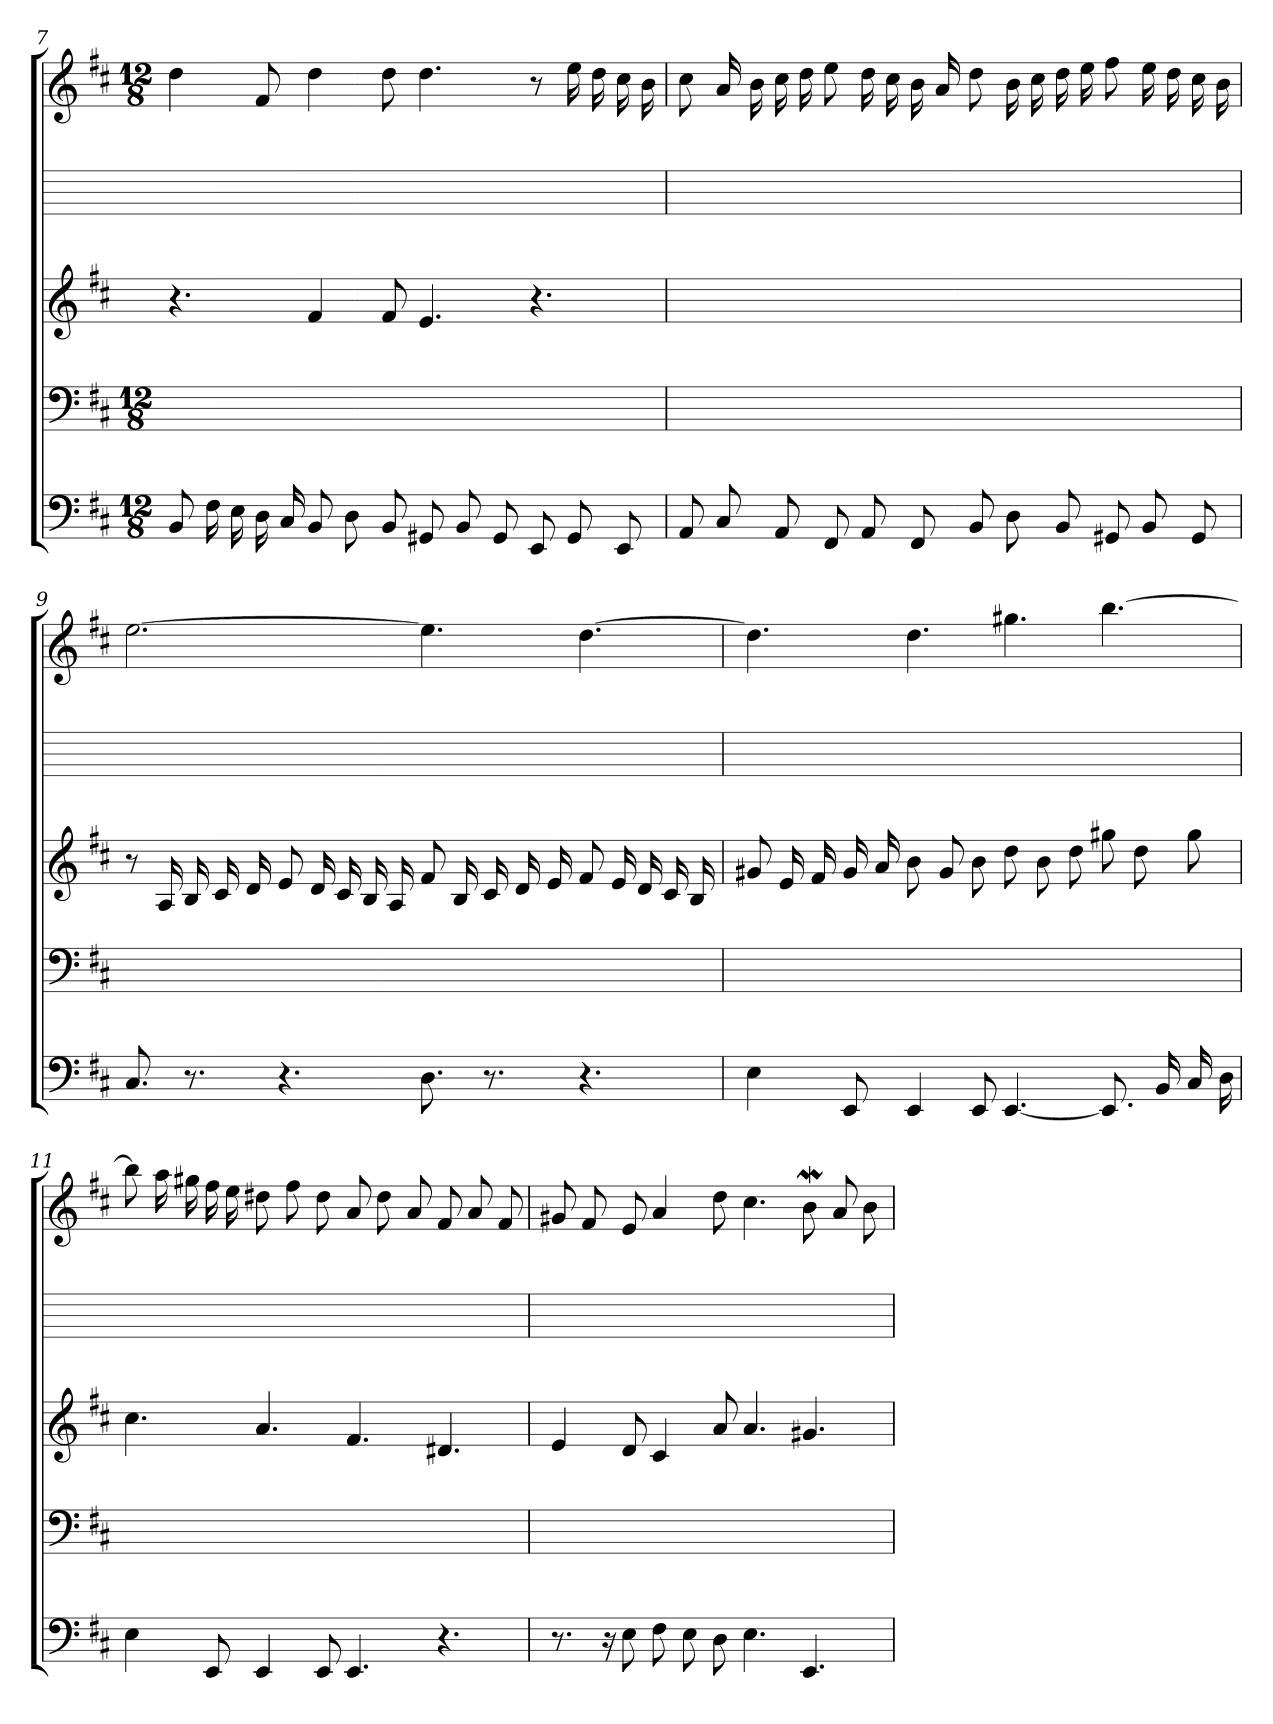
**kern	**kern	**kern	**kern	**kern
*part5	*part4	*part3	*part2	*part1
*staff5	*staff4	*staff3	*staff2	*staff1
*clefF4	*clefF4	*clefG2	*	*clefG2
*k[f#c#]	*k[f#c#]	*k[f#c#]	*	*k[f#c#]
*D:	*D:	*	*	*D:
*M12/8	*M12/8	*	*	*M12/8
=7	=7	=7	=7	=7
8BB	1.ryy	4.r	1.ryy	4dd
16F#	.	.	.	.
16E	.	.	.	.
16D	.	.	.	8f#
16C#	.	.	.	.
8BB	.	4f#	.	4dd
8D	.	.	.	.
8BB	.	8f#	.	8dd
8GG#X	.	4.e	.	4.dd
8BB	.	.	.	.
8GG#	.	.	.	.
8EE	.	4.r	.	8r
8GG#	.	.	.	16ee
.	.	.	.	16dd
8EE	.	.	.	16cc#
.	.	.	.	16b
=8	=8	=8	=8	=8
8AA	1.ryy	1.r	1.ryy	8cc#
8C#	.	.	.	16a
.	.	.	.	16b
8AA	.	.	.	16cc#
.	.	.	.	16dd
8FF#	.	.	.	8ee
8AA	.	.	.	16dd
.	.	.	.	16cc#
8FF#	.	.	.	16b
.	.	.	.	16a
8BB	.	.	.	8dd
8D	.	.	.	16b
.	.	.	.	16cc#
8BB	.	.	.	16dd
.	.	.	.	16ee
8GG#X	.	.	.	8ff#
8BB	.	.	.	16ee
.	.	.	.	16dd
8GG#	.	.	.	16cc#
.	.	.	.	16b
=9	=9	=9	=9	=9
8.C#	1.ryy	8r	1.ryy	[2.ee
.	.	16A	.	.
8.r	.	16B	.	.
.	.	16c#	.	.
.	.	16d	.	.
4.r	.	8e	.	.
.	.	16d	.	.
.	.	16c#	.	.
.	.	16B	.	.
.	.	16A	.	.
8.D	.	8f#	.	4.ee]
.	.	16B	.	.
8.r	.	16c#	.	.
.	.	16d	.	.
.	.	16e	.	.
4.r	.	8f#	.	[4.dd
.	.	16e	.	.
.	.	16d	.	.
.	.	16c#	.	.
.	.	16B	.	.
=10	=10	=10	=10	=10
4E	1.ryy	8g#X	1.ryy	4.dd]
.	.	16e	.	.
.	.	16f#	.	.
8EE	.	16g#	.	.
.	.	16a	.	.
4EE	.	8b	.	4.dd
.	.	8g#	.	.
8EE	.	8b	.	.
[4.EE	.	8dd	.	4.gg#X
.	.	8b	.	.
.	.	8dd	.	.
8.EE]	.	8gg#X	.	[4.bb
.	.	8dd	.	.
16BB	.	.	.	.
16C#	.	8gg#	.	.
16D	.	.	.	.
=11	=11	=11	=11	=11
4E	1.ryy	4.cc#	1.ryy	8bb]
.	.	.	.	16aa
.	.	.	.	16gg#X
8EE	.	.	.	16ff#
.	.	.	.	16ee
4EE	.	4.a	.	8dd#X
.	.	.	.	8ff#
8EE	.	.	.	8dd#
4.EE	.	4.f#	.	8a
.	.	.	.	8dd#
.	.	.	.	8a
4.r	.	4.d#X	.	8f#
.	.	.	.	8a
.	.	.	.	8f#
=12	=12	=12	=12	=12
8.r	1.ryy	4e	1.ryy	8g#X
.	.	.	.	8f#
16r	.	.	.	.
8E	.	8d	.	8e
8F#	.	4c#	.	4a
8E	.	.	.	.
8D	.	8a	.	8dd
4.E	.	4.a	.	4.cc#
4.EE	.	4.g#X	.	8bW
.	.	.	.	8a
.	.	.	.	8b
=	=	=	=	=
*-	*-	*-	*-	*-
